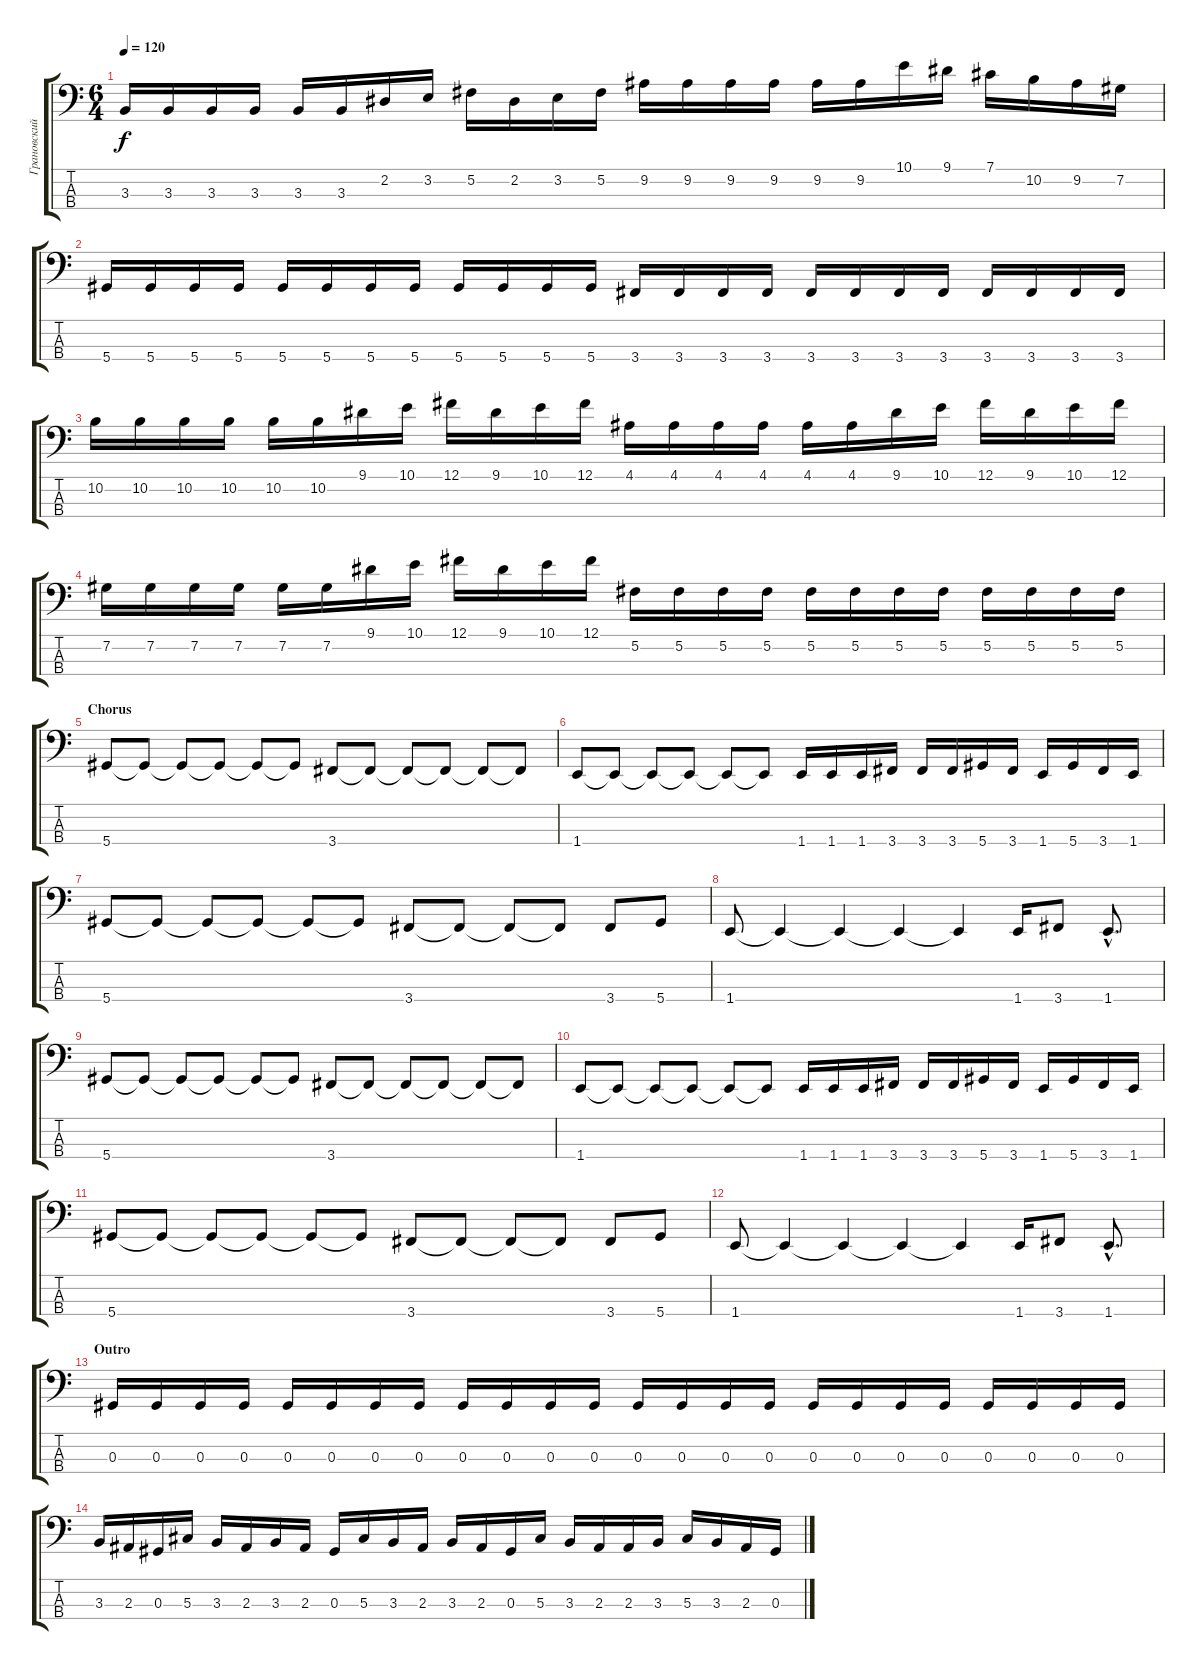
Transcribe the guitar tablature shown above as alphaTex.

\track ("Грановский (Bass)" "Грановский") {instrument electricbassfinger}
\staff {score tabs}
\tuning (Gb2 Db2 Ab1 Eb1) {hide}
\ts (6 4)
\tempo 120
\clef f4
\ks c
3.3.16{dy f} 3.3.16 3.3.16 3.3.16 3.3.16 3.3.16 2.2.16 3.2.16 5.2.16 2.2.16 3.2.16 5.2.16 9.2.16 9.2.16 9.2.16 9.2.16 9.2.16 9.2.16 10.1.16 9.1.16 7.1.16 10.2.16 9.2.16 7.2.16 |
5.4.16 5.4.16 5.4.16 5.4.16 5.4.16 5.4.16 5.4.16 5.4.16 5.4.16 5.4.16 5.4.16 5.4.16 3.4.16 3.4.16 3.4.16 3.4.16 3.4.16 3.4.16 3.4.16 3.4.16 3.4.16 3.4.16 3.4.16 3.4.16 |
10.2.16 10.2.16 10.2.16 10.2.16 10.2.16 10.2.16 9.1.16 10.1.16 12.1.16 9.1.16 10.1.16 12.1.16 4.1.16 4.1.16 4.1.16 4.1.16 4.1.16 4.1.16 9.1.16 10.1.16 12.1.16 9.1.16 10.1.16 12.1.16 |
7.2.16 7.2.16 7.2.16 7.2.16 7.2.16 7.2.16 9.1.16 10.1.16 12.1.16 9.1.16 10.1.16 12.1.16 5.2.16 5.2.16 5.2.16 5.2.16 5.2.16 5.2.16 5.2.16 5.2.16 5.2.16 5.2.16 5.2.16 5.2.16 |
\section ("" "Chorus")
5.4.8 5.4{t}.8 5.4{t}.8 5.4{t}.8 5.4{t}.8 5.4{t}.8 3.4.8 3.4{t}.8 3.4{t}.8 3.4{t}.8 3.4{t}.8 3.4{t}.8 |
1.4.8 1.4{t}.8 1.4{t}.8 1.4{t}.8 1.4{t}.8 1.4{t}.8 1.4.16 1.4.16 1.4.16 3.4.16 3.4.16 3.4.16 5.4.16 3.4.16 1.4.16 5.4.16 3.4.16 1.4.16 |
5.4.8 5.4{t}.8 5.4{t}.8 5.4{t}.8 5.4{t}.8 5.4{t}.8 3.4.8 3.4{t}.8 3.4{t}.8 3.4{t}.8 3.4.8 5.4.8 |
1.4.8 1.4{t}.4 1.4{t}.4 1.4{t}.4 1.4{t}.4 1.4.16 3.4.8 1.4{hac}.8{d} |
5.4.8 5.4{t}.8 5.4{t}.8 5.4{t}.8 5.4{t}.8 5.4{t}.8 3.4.8 3.4{t}.8 3.4{t}.8 3.4{t}.8 3.4{t}.8 3.4{t}.8 |
1.4.8 1.4{t}.8 1.4{t}.8 1.4{t}.8 1.4{t}.8 1.4{t}.8 1.4.16 1.4.16 1.4.16 3.4.16 3.4.16 3.4.16 5.4.16 3.4.16 1.4.16 5.4.16 3.4.16 1.4.16 |
5.4.8 5.4{t}.8 5.4{t}.8 5.4{t}.8 5.4{t}.8 5.4{t}.8 3.4.8 3.4{t}.8 3.4{t}.8 3.4{t}.8 3.4.8 5.4.8 |
1.4.8 1.4{t}.4 1.4{t}.4 1.4{t}.4 1.4{t}.4 1.4.16 3.4.8 1.4{hac}.8{d} |
\section ("" "Outro")
0.3.16 0.3.16 0.3.16 0.3.16 0.3.16 0.3.16 0.3.16 0.3.16 0.3.16 0.3.16 0.3.16 0.3.16 0.3.16 0.3.16 0.3.16 0.3.16 0.3.16 0.3.16 0.3.16 0.3.16 0.3.16 0.3.16 0.3.16 0.3.16 |
3.3.16 2.3.16 0.3.16 5.3.16 3.3.16 2.3.16 3.3.16 2.3.16 0.3.16 5.3.16 3.3.16 2.3.16 3.3.16 2.3.16 0.3.16 5.3.16 3.3.16 2.3.16 2.3.16 3.3.16 5.3.16 3.3.16 2.3.16 0.3.16
